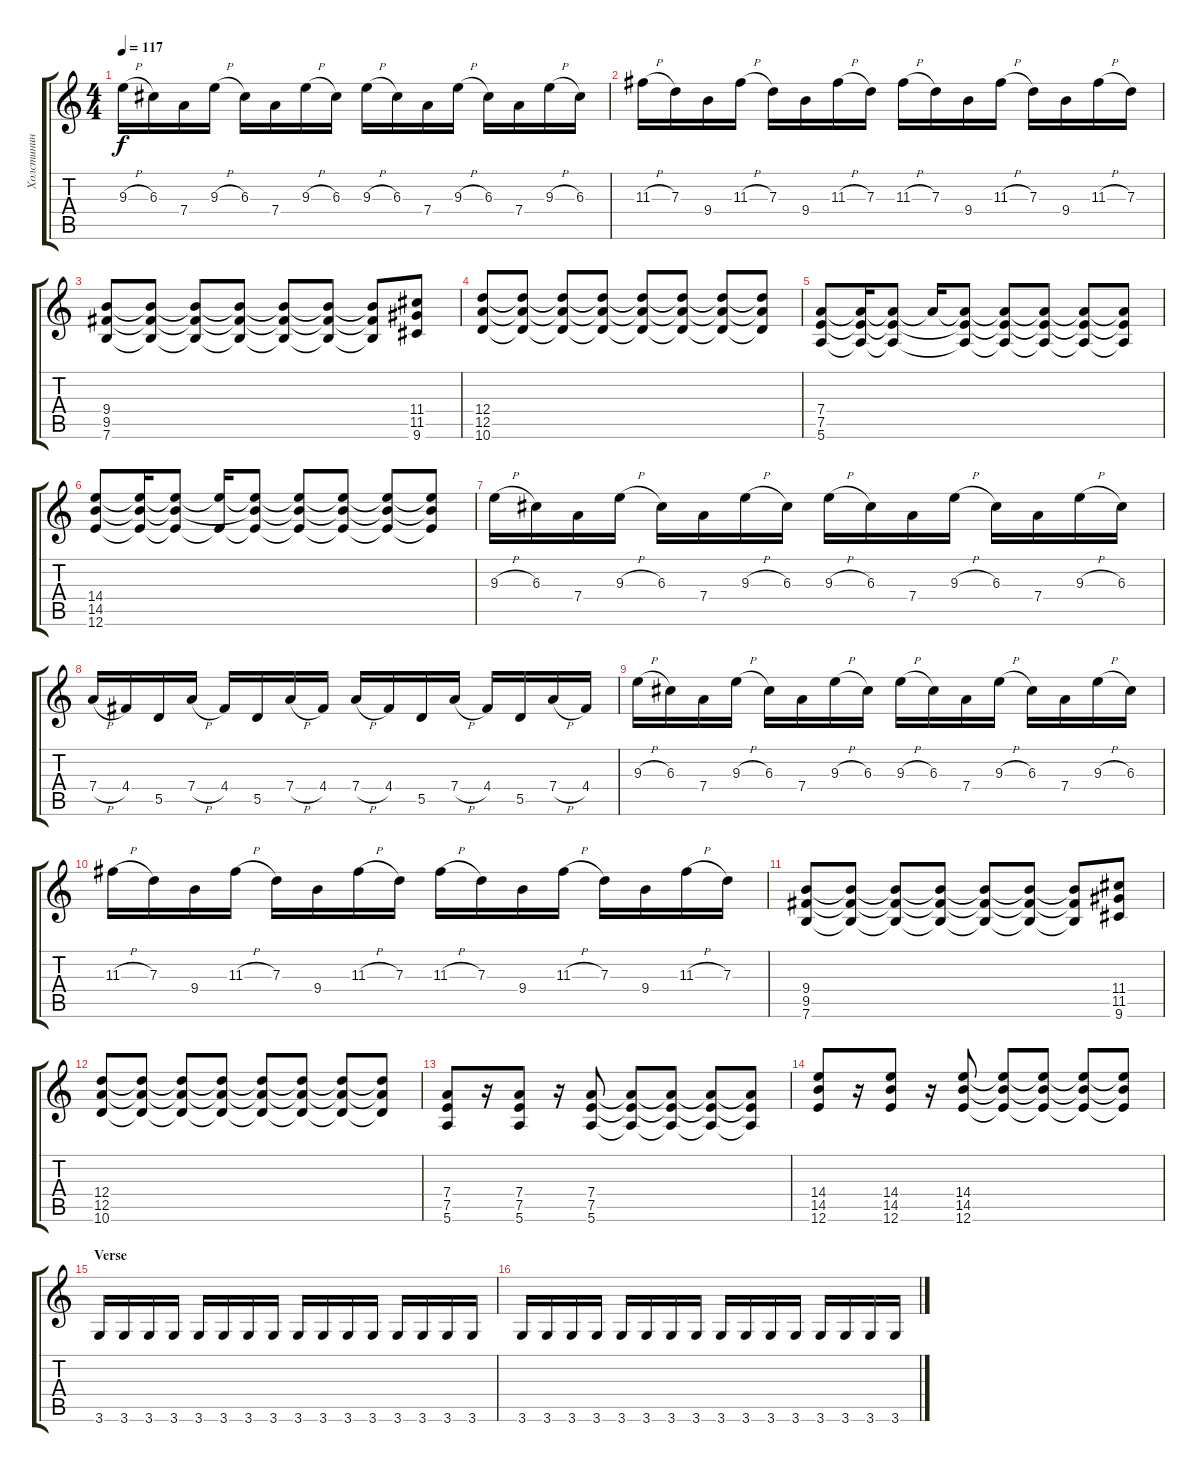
\track ("Холстинин (Guitar 2)" "Холстинин ") {instrument distortionguitar}
\staff {score tabs}
\tuning (E4 B3 G3 D3 A2 E2) {hide}
\ts (4 4)
\tempo 117
\clef g2
\ks c
9.3{h}.16{dy f} 6.3.16 7.4.16 9.3{h}.16 6.3.16 7.4.16 9.3{h}.16 6.3.16 9.3{h}.16 6.3.16 7.4.16 9.3{h}.16 6.3.16 7.4.16 9.3{h}.16 6.3.16 |
11.3{h}.16 7.3.16 9.4.16 11.3{h}.16 7.3.16 9.4.16 11.3{h}.16 7.3.16 11.3{h}.16 7.3.16 9.4.16 11.3{h}.16 7.3.16 9.4.16 11.3{h}.16 7.3.16 |
(9.4 9.5 7.6).8 (9.4{t} 9.5{t} 7.6{t}).8 (9.4{t} 9.5{t} 7.6{t}).8 (9.4{t} 9.5{t} 7.6{t}).8 (9.4{t} 9.5{t} 7.6{t}).8 (9.4{t} 9.5{t} 7.6{t}).8 (9.4{t} 9.5{t} 7.6{t}).8 (11.4 11.5 9.6).8 |
(12.4 12.5 10.6).8 (12.4{t} 12.5{t} 10.6{t}).8 (12.4{t} 12.5{t} 10.6{t}).8 (12.4{t} 12.5{t} 10.6{t}).8 (12.4{t} 12.5{t} 10.6{t}).8 (12.4{t} 12.5{t} 10.6{t}).8 (12.4{t} 12.5{t} 10.6{t}).8 (12.4{t} 12.5{t} 10.6{t}).8 |
(7.4 7.5 5.6).8 (7.4{t} 7.5{t} 5.6{t}).16 (7.4{t} 7.5{t} 5.6{t}).8 7.4{t}.16 (7.4{t} 7.5{t} 5.6{t}).8 (7.4{t} 7.5{t} 5.6{t}).8 (7.4{t} 7.5{t} 5.6{t}).8 (7.4{t} 7.5{t} 5.6{t}).8 (7.4{t} 7.5{t} 5.6{t}).8 |
(14.4 14.5 12.6).8 (14.4{t} 14.5{t} 12.6{t}).16 (14.4{t} 14.5{t} 12.6{t}).8 (14.4{t} 12.6{t}).16 (14.4{t} 14.5{t} 12.6{t}).8 (14.4{t} 14.5{t} 12.6{t}).8 (14.4{t} 14.5{t} 12.6{t}).8 (14.4{t} 14.5{t} 12.6{t}).8 (14.4{t} 14.5{t} 12.6{t}).8 |
9.3{h}.16 6.3.16 7.4.16 9.3{h}.16 6.3.16 7.4.16 9.3{h}.16 6.3.16 9.3{h}.16 6.3.16 7.4.16 9.3{h}.16 6.3.16 7.4.16 9.3{h}.16 6.3.16 |
7.4{h}.16 4.4.16 5.5.16 7.4{h}.16 4.4.16 5.5.16 7.4{h}.16 4.4.16 7.4{h}.16 4.4.16 5.5.16 7.4{h}.16 4.4.16 5.5.16 7.4{h}.16 4.4.16 |
9.3{h}.16 6.3.16 7.4.16 9.3{h}.16 6.3.16 7.4.16 9.3{h}.16 6.3.16 9.3{h}.16 6.3.16 7.4.16 9.3{h}.16 6.3.16 7.4.16 9.3{h}.16 6.3.16 |
11.3{h}.16 7.3.16 9.4.16 11.3{h}.16 7.3.16 9.4.16 11.3{h}.16 7.3.16 11.3{h}.16 7.3.16 9.4.16 11.3{h}.16 7.3.16 9.4.16 11.3{h}.16 7.3.16 |
(9.4 9.5 7.6).8 (9.4{t} 9.5{t} 7.6{t}).8 (9.4{t} 9.5{t} 7.6{t}).8 (9.4{t} 9.5{t} 7.6{t}).8 (9.4{t} 9.5{t} 7.6{t}).8 (9.4{t} 9.5{t} 7.6{t}).8 (9.4{t} 9.5{t} 7.6{t}).8 (11.4 11.5 9.6).8 |
(12.4 12.5 10.6).8 (12.4{t} 12.5{t} 10.6{t}).8 (12.4{t} 12.5{t} 10.6{t}).8 (12.4{t} 12.5{t} 10.6{t}).8 (12.4{t} 12.5{t} 10.6{t}).8 (12.4{t} 12.5{t} 10.6{t}).8 (12.4{t} 12.5{t} 10.6{t}).8 (12.4{t} 12.5{t} 10.6{t}).8 |
(7.4 7.5 5.6).8 r.16 (7.4 7.5 5.6).8 r.16 (7.4 7.5 5.6).8 (7.4{t} 7.5{t} 5.6{t}).8 (7.4{t} 7.5{t} 5.6{t}).8 (7.4{t} 7.5{t} 5.6{t}).8 (7.4{t} 7.5{t} 5.6{t}).8 |
(14.4 14.5 12.6).8 r.16 (14.4 14.5 12.6).8 r.16 (14.4 14.5 12.6).8 (14.4{t} 14.5{t} 12.6{t}).8 (14.4{t} 14.5{t} 12.6{t}).8 (14.4{t} 14.5{t} 12.6{t}).8 (14.4{t} 14.5{t} 12.6{t}).8 |
\section ("" "Verse")
3.6.16 3.6.16 3.6.16 3.6.16 3.6.16 3.6.16 3.6.16 3.6.16 3.6.16 3.6.16 3.6.16 3.6.16 3.6.16 3.6.16 3.6.16 3.6.16 |
3.6.16 3.6.16 3.6.16 3.6.16 3.6.16 3.6.16 3.6.16 3.6.16 3.6.16 3.6.16 3.6.16 3.6.16 3.6.16 3.6.16 3.6.16 3.6.16
